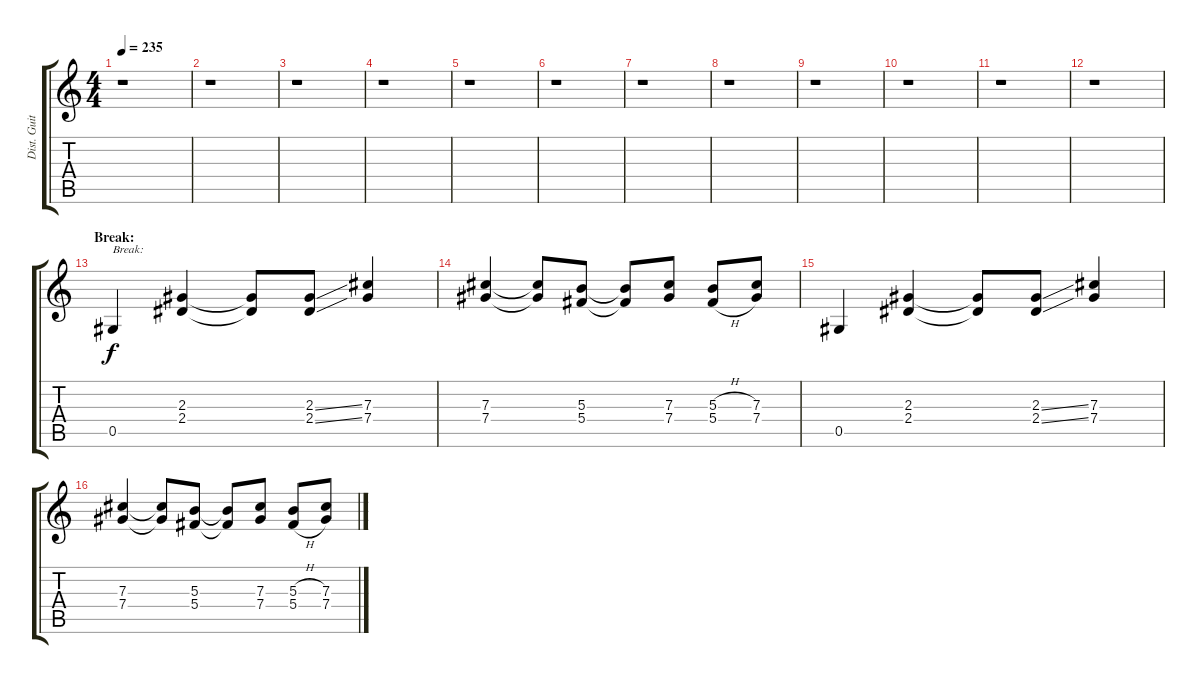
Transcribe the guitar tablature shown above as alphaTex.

\track ("Dist. Guitar 1" "Dist. Guit") {instrument overdrivenguitar}
\staff {score tabs}
\tuning (Eb4 Bb3 Gb3 Db3 Ab2 Eb2) {hide}
\ts (4 4)
\tempo 235
\clef g2
\ks c
r.1{dy f} |
r.1 |
r.1 |
r.1 |
r.1 |
r.1 |
r.1 |
r.1 |
r.1 |
r.1 |
r.1 |
r.1 |
\section ("" "Break:")
0.5.4{txt "Break:" volume 10 instrument overdrivenguitar} (2.3 2.4).4 (2.3{t} 2.4{t}).8 (2.3{ss} 2.4{ss}).8 (7.3 7.4).4 |
(7.3 7.4).4 (7.3{t} 7.4{t}).8 (5.3 5.4).8 (5.3{t} 5.4{t}).8 (7.3 7.4).8 (5.3{h} 5.4{h}).8 (7.3 7.4).8 |
0.5.4 (2.3 2.4).4 (2.3{t} 2.4{t}).8 (2.3{ss} 2.4{ss}).8 (7.3 7.4).4 |
(7.3 7.4).4 (7.3{t} 7.4{t}).8 (5.3 5.4).8 (5.3{t} 5.4{t}).8 (7.3 7.4).8 (5.3{h} 5.4{h}).8 (7.3 7.4).8
